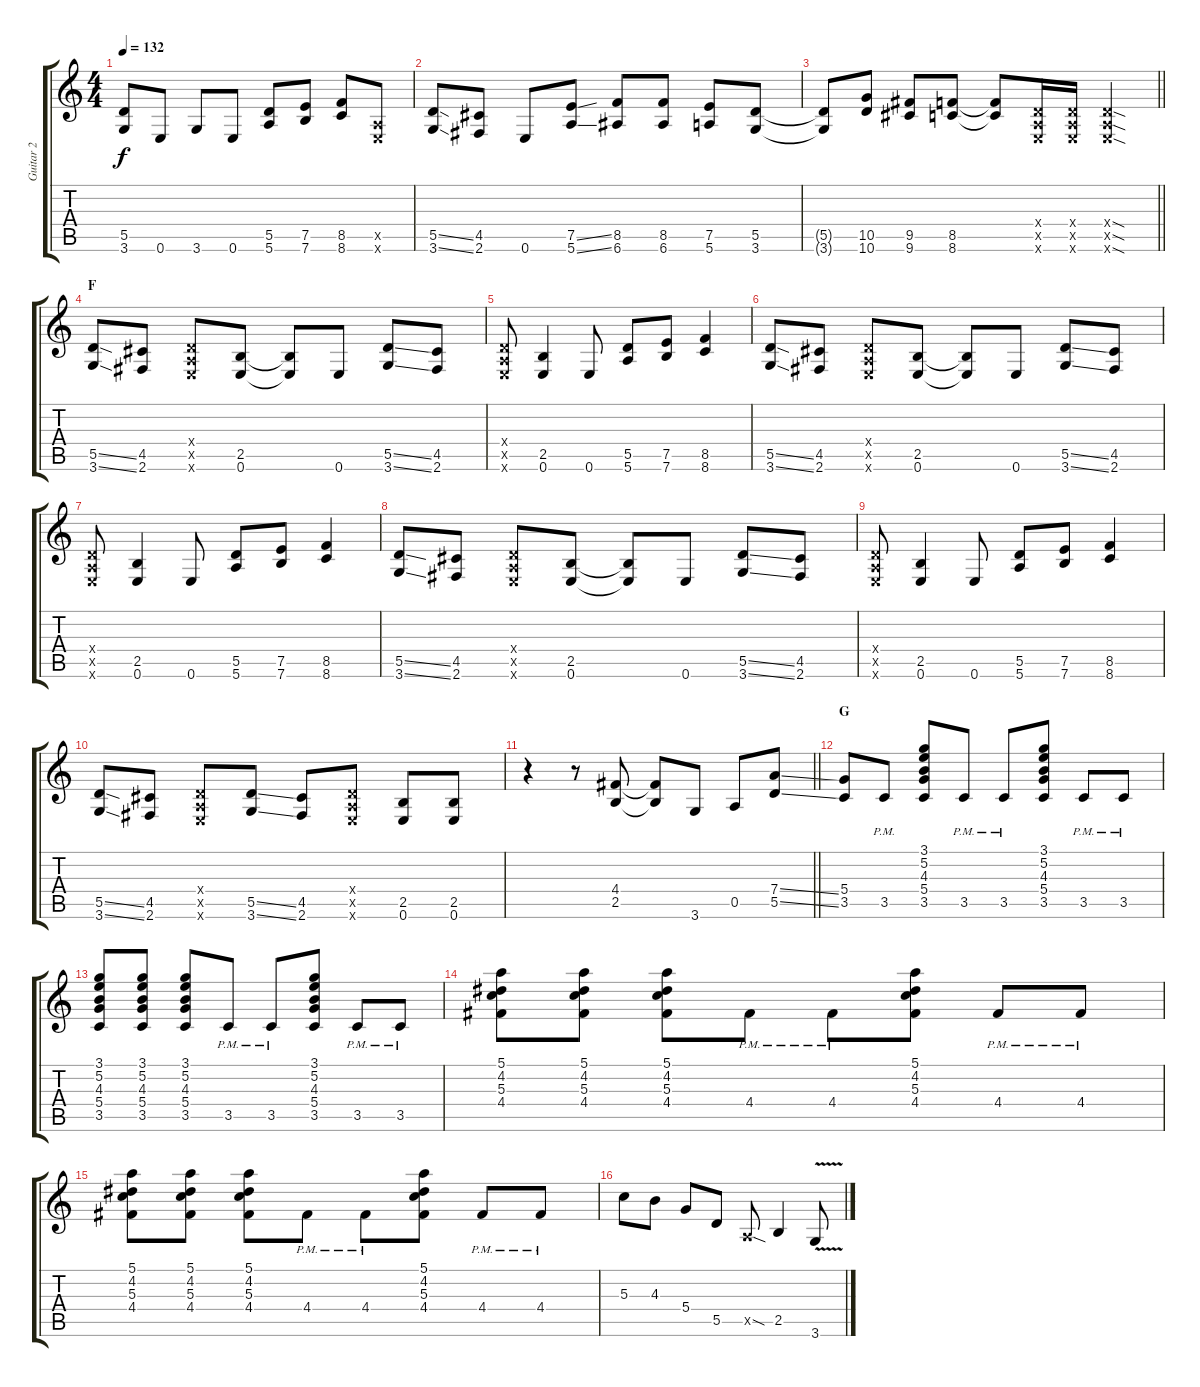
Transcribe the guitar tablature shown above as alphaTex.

\track ("Guitar 2" "Guitar 2") {instrument distortionguitar}
\staff {score tabs}
\tuning (E4 B3 G3 D3 A2 E2) {hide}
\ts (4 4)
\tempo 132
\clef g2
\ks c
(5.5{t} 3.6{t}).8{dy f} 0.6.8 3.6.8 0.6.8 (5.5 5.6).8 (7.5 7.6).8 (8.5 8.6).8 (0.5{x} 0.6{x}).8 |
(5.5{ss} 3.6{ss}).8 (4.5 2.6).8 0.6.8 (7.5{ss} 5.6{ss}).8 (8.5 6.6).8 (8.5 6.6).8 (7.5 5.6).8 (5.5 3.6).8 |
\barLineRight lightlight
(5.5{t} 3.6{t}).8 (10.5 10.6).8 (9.5 9.6).8 (8.5 8.6).8 (8.5{t} 8.6{t}).8 (0.4{x} 0.5{x} 0.6{x}).16 (0.4{x} 0.5{x} 0.6{x}).16 (0.4{sod x} 0.5{sod x} 0.6{sod x}).4 |
\section ("" "F")
(5.5{ss} 3.6{ss}).8 (4.5 2.6).8 (0.4{x} 0.5{x} 0.6{x}).8 (2.5 0.6).8 (2.5{t} 0.6{t}).8 0.6.8 (5.5{ss} 3.6{ss}).8 (4.5 2.6).8 |
(0.4{x} 0.5{x} 0.6{x}).8 (2.5 0.6).4 0.6.8 (5.5 5.6).8 (7.5 7.6).8 (8.5 8.6).4 |
(5.5{ss} 3.6{ss}).8 (4.5 2.6).8 (0.4{x} 0.5{x} 0.6{x}).8 (2.5 0.6).8 (2.5{t} 0.6{t}).8 0.6.8 (5.5{ss} 3.6{ss}).8 (4.5 2.6).8 |
(0.4{x} 0.5{x} 0.6{x}).8 (2.5 0.6).4 0.6.8 (5.5 5.6).8 (7.5 7.6).8 (8.5 8.6).4 |
(5.5{ss} 3.6{ss}).8 (4.5 2.6).8 (0.4{x} 0.5{x} 0.6{x}).8 (2.5 0.6).8 (2.5{t} 0.6{t}).8 0.6.8 (5.5{ss} 3.6{ss}).8 (4.5 2.6).8 |
(0.4{x} 0.5{x} 0.6{x}).8 (2.5 0.6).4 0.6.8 (5.5 5.6).8 (7.5 7.6).8 (8.5 8.6).4 |
(5.5{ss} 3.6{ss}).8 (4.5 2.6).8 (0.4{x} 0.5{x} 0.6{x}).8 (5.5{ss} 3.6{ss}).8 (4.5 2.6).8 (0.4{x} 0.5{x} 0.6{x}).8 (2.5 0.6).8 (2.5 0.6).8 |
\barLineRight lightlight
r.4 r.8 (4.4 2.5).8 (4.4{t} 2.5{t}).8 3.6.8 0.5.8 (7.4{ss} 5.5{ss}).8 |
\section ("" "G")
(5.4 3.5).8 3.5{pm}.8 (3.1 5.2 4.3 5.4 3.5).8 3.5{pm}.8 3.5{pm}.8 (3.1 5.2 4.3 5.4 3.5).8 3.5{pm}.8 3.5{pm}.8 |
(3.1 5.2 4.3 5.4 3.5).8 (3.1 5.2 4.3 5.4 3.5).8 (3.1 5.2 4.3 5.4 3.5).8 3.5{pm}.8 3.5{pm}.8 (3.1 5.2 4.3 5.4 3.5).8 3.5{pm}.8 3.5{pm}.8 |
(5.1 4.2 5.3 4.4).8 (5.1 4.2 5.3 4.4).8 (5.1 4.2 5.3 4.4).8 4.4{pm}.8 4.4{pm}.8 (5.1 4.2 5.3 4.4).8 4.4{pm}.8 4.4{pm}.8 |
(5.1 4.2 5.3 4.4).8 (5.1 4.2 5.3 4.4).8 (5.1 4.2 5.3 4.4).8 4.4{pm}.8 4.4{pm}.8 (5.1 4.2 5.3 4.4).8 4.4{pm}.8 4.4{pm}.8 |
5.3.8 4.3.8 5.4.8 5.5.8 0.5{sod x}.8 2.5.4 3.6{v}.8
